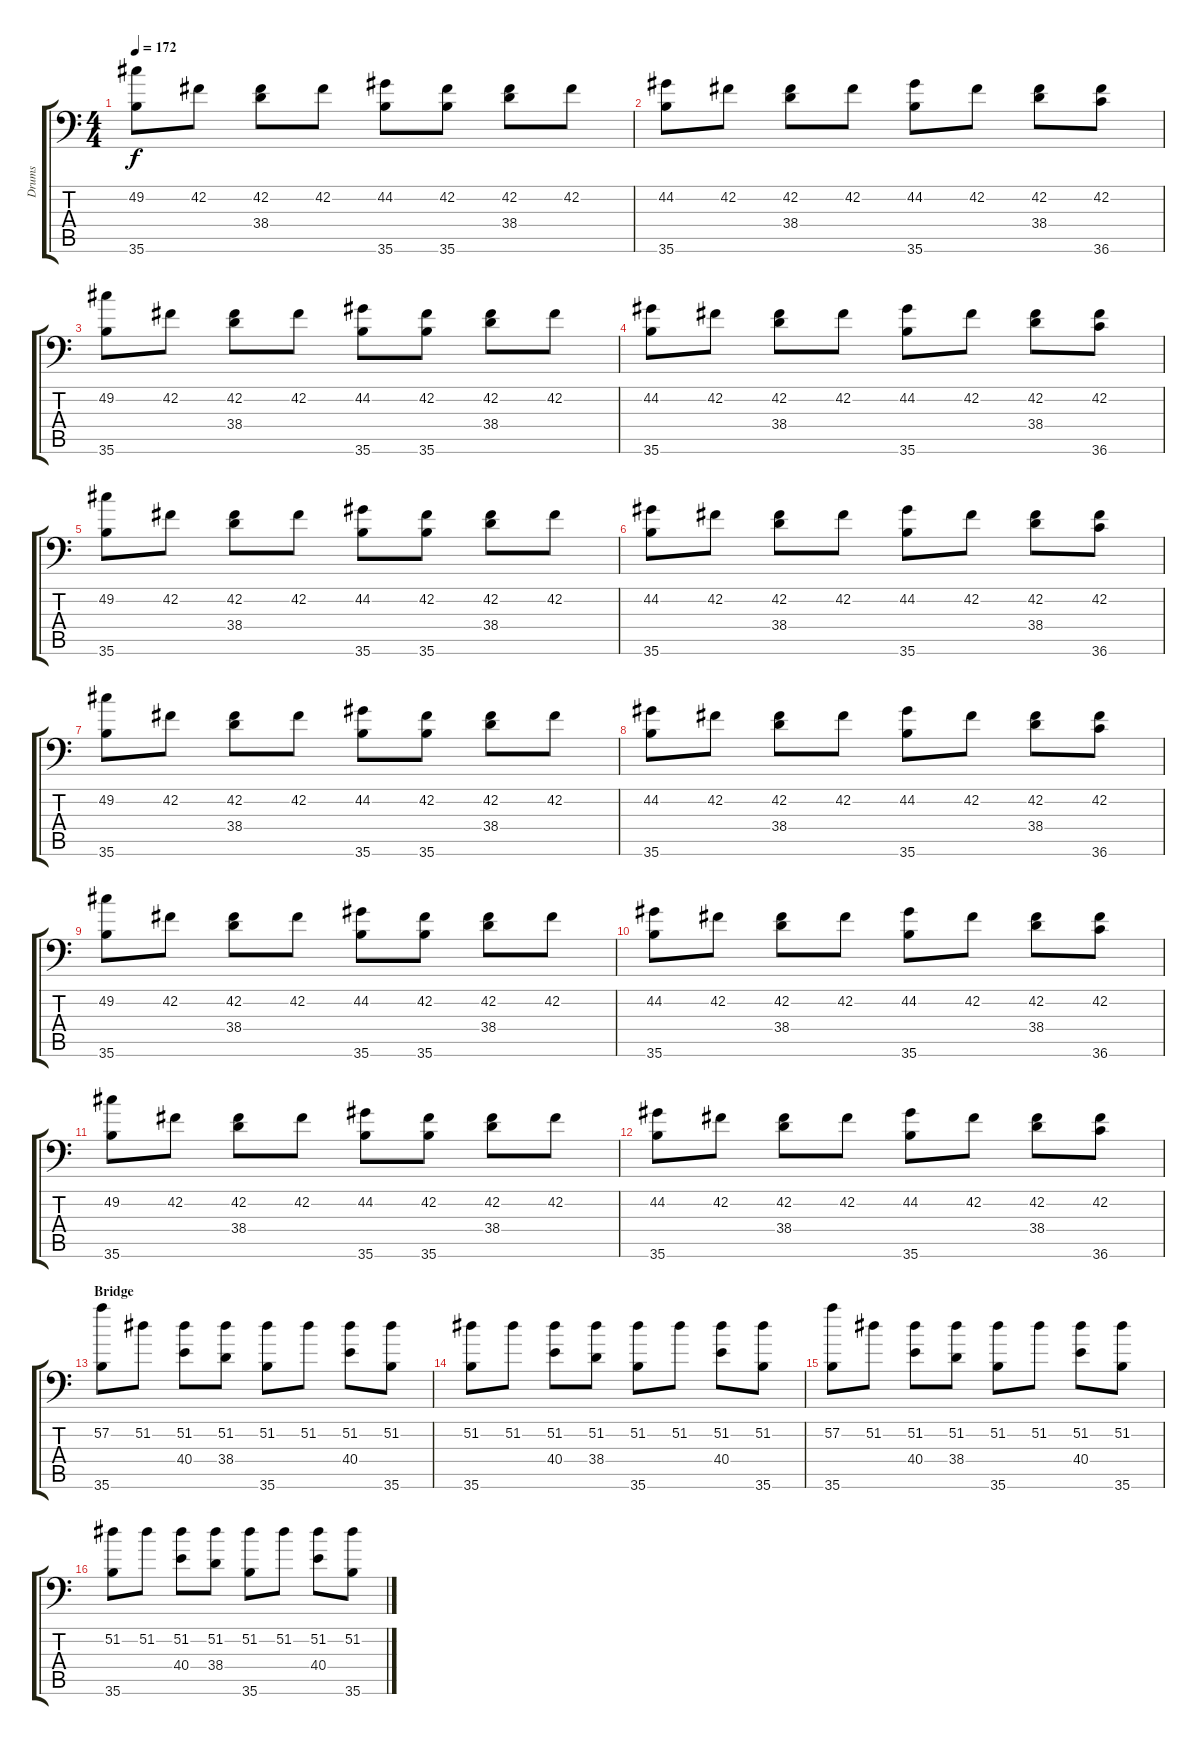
\track ("Drums" "Drums") {instrument acousticgrandpiano}
\staff {score tabs}
\tuning (C-1 C-1 C-1 C-1 C-1 C-1) {hide}
\ts (4 4)
\tempo 172
\clef f4
\ks c
(49.2 35.6).8{dy f} 42.2.8 (42.2 38.4).8 42.2.8 (44.2 35.6).8 (42.2 35.6).8 (42.2 38.4).8 42.2.8 |
(44.2 35.6).8 42.2.8 (42.2 38.4).8 42.2.8 (44.2 35.6).8 42.2.8 (42.2 38.4).8 (42.2 36.6).8 |
(49.2 35.6).8 42.2.8 (42.2 38.4).8 42.2.8 (44.2 35.6).8 (42.2 35.6).8 (42.2 38.4).8 42.2.8 |
(44.2 35.6).8 42.2.8 (42.2 38.4).8 42.2.8 (44.2 35.6).8 42.2.8 (42.2 38.4).8 (42.2 36.6).8 |
(49.2 35.6).8 42.2.8 (42.2 38.4).8 42.2.8 (44.2 35.6).8 (42.2 35.6).8 (42.2 38.4).8 42.2.8 |
(44.2 35.6).8 42.2.8 (42.2 38.4).8 42.2.8 (44.2 35.6).8 42.2.8 (42.2 38.4).8 (42.2 36.6).8 |
(49.2 35.6).8 42.2.8 (42.2 38.4).8 42.2.8 (44.2 35.6).8 (42.2 35.6).8 (42.2 38.4).8 42.2.8 |
(44.2 35.6).8 42.2.8 (42.2 38.4).8 42.2.8 (44.2 35.6).8 42.2.8 (42.2 38.4).8 (42.2 36.6).8 |
(49.2 35.6).8 42.2.8 (42.2 38.4).8 42.2.8 (44.2 35.6).8 (42.2 35.6).8 (42.2 38.4).8 42.2.8 |
(44.2 35.6).8 42.2.8 (42.2 38.4).8 42.2.8 (44.2 35.6).8 42.2.8 (42.2 38.4).8 (42.2 36.6).8 |
(49.2 35.6).8 42.2.8 (42.2 38.4).8 42.2.8 (44.2 35.6).8 (42.2 35.6).8 (42.2 38.4).8 42.2.8 |
(44.2 35.6).8 42.2.8 (42.2 38.4).8 42.2.8 (44.2 35.6).8 42.2.8 (42.2 38.4).8 (42.2 36.6).8 |
\section ("" "Bridge")
(57.2 35.6).8 51.2.8 (51.2 40.4).8 (51.2 38.4).8 (51.2 35.6).8 51.2.8 (51.2 40.4).8 (51.2 35.6).8 |
(51.2 35.6).8 51.2.8 (51.2 40.4).8 (51.2 38.4).8 (51.2 35.6).8 51.2.8 (51.2 40.4).8 (51.2 35.6).8 |
(57.2 35.6).8 51.2.8 (51.2 40.4).8 (51.2 38.4).8 (51.2 35.6).8 51.2.8 (51.2 40.4).8 (51.2 35.6).8 |
(51.2 35.6).8 51.2.8 (51.2 40.4).8 (51.2 38.4).8 (51.2 35.6).8 51.2.8 (51.2 40.4).8 (51.2 35.6).8
